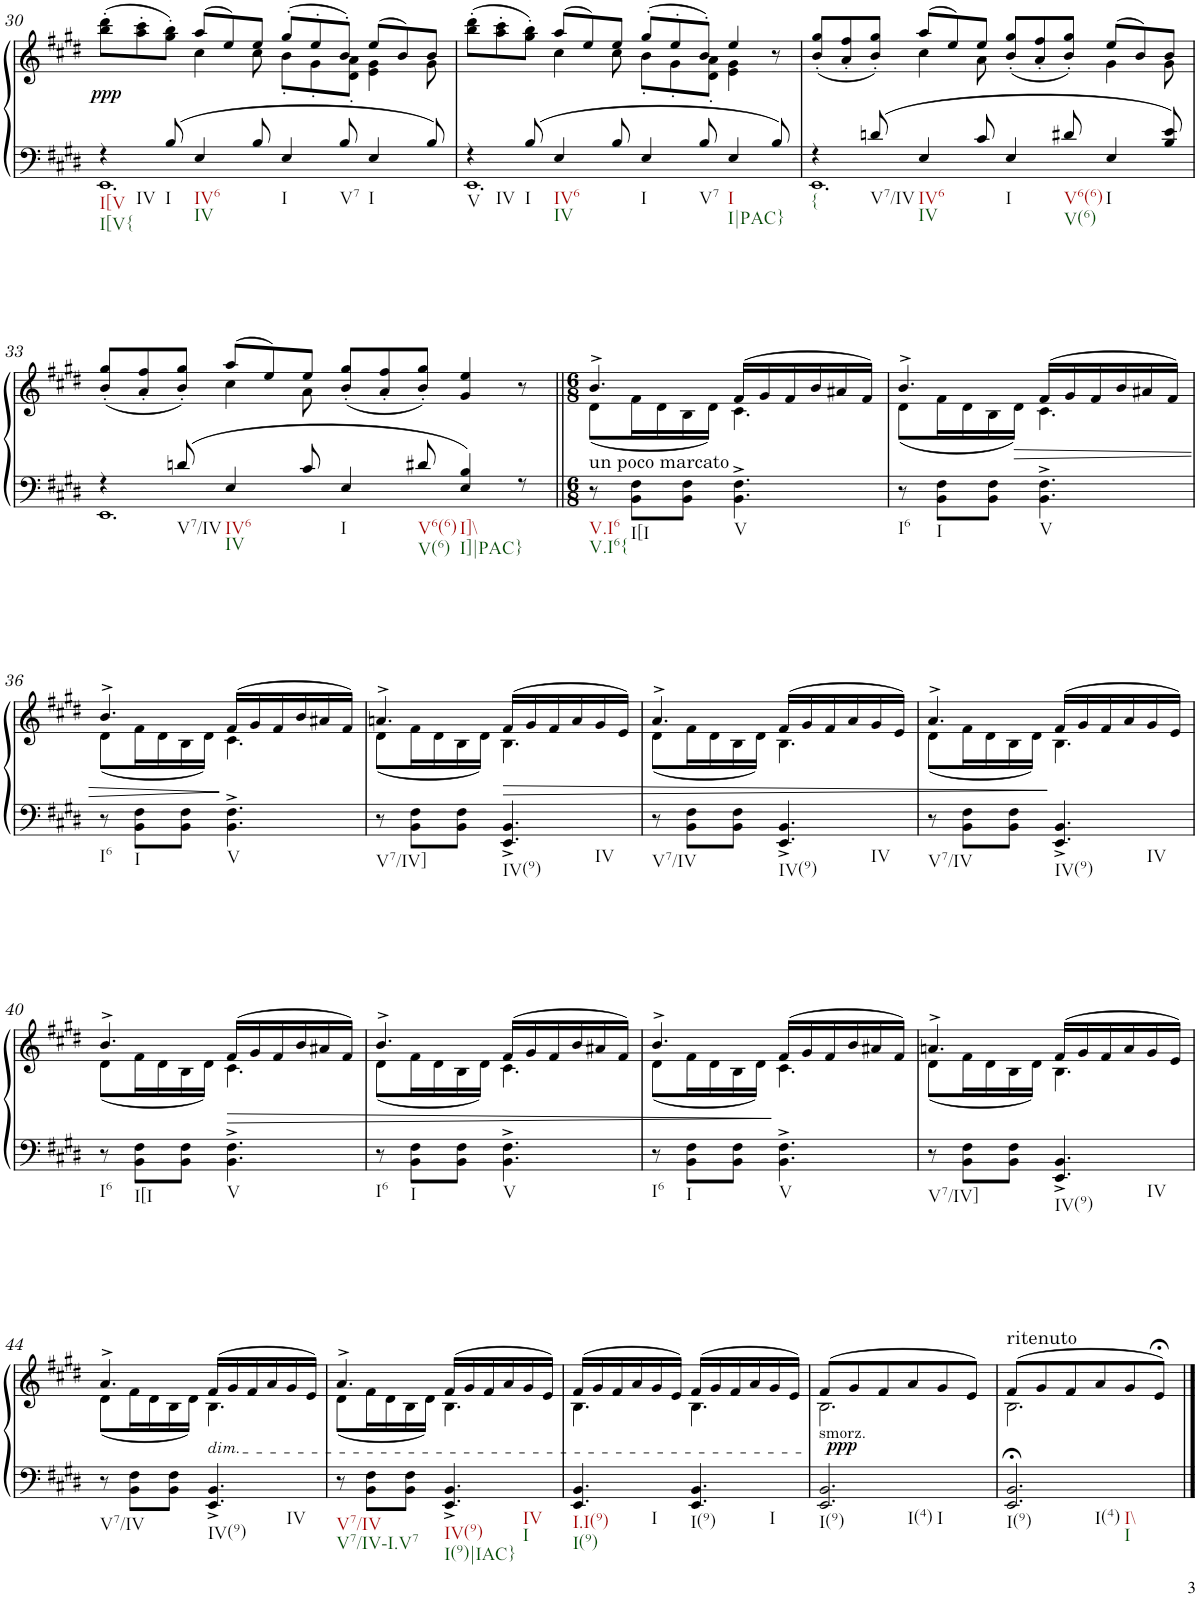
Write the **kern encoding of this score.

**kern	**kern	**dynam
*part1	*part1	*part1
*staff2	*staff1	*staff1/2
*I"Piano	*	*
*I'Pno.	*	*
!!LO:PB:g=z
*clefF4	*clefG2	*
*k[f#c#g#d#]	*k[f#c#g#d#]	*
*M12/8	*M12/8	*
=30	=30	=30
*^	*^	*
!LO:TX:b:t=I[V	!	!	!	!
!LO:TX:b:t=I[V{	!	!	!	!
!LO:TX:b:t=IV	!	!	!	!
!	!	!	!	!LO:DY:b
4r	1.EE	(>8bb\' 8ddd#\'L	4.ryy	ppp
.	.	8aa\' 8ccc#\'	.	.
!LO:TX:b:t=I	!	!	!	!
8B/	.	8gg#\' 8bb\'J)	.	.
!LO:TX:b:t=IV6	!	!	!	!
!LO:TX:b:t=IV	!	!	!	!
4E/	.	(8aa/L	4cc#\	.
.	.	8ee/)	.	.
8B/	.	8ee/J	8cc#\	.
!LO:TX:b:t=I	!	!	!	!
4E/	.	(8gg#'/L	8b'\L	.
.	.	8ee'/	8g#'\	.
!LO:TX:b:t=V7	!	!	!	!
8B/	.	8b'/J)	8d#\' 8a\'J	.
!LO:TX:b:t=I	!	!	!	!
4E/	.	(8ee/L	4e\ 4g#\	.
.	.	8b/)	.	.
8B/	.	8b/J	8g#\	.
=31	=31	=31	=31	=31
!LO:TX:b:t=V	!	!	!	!
!LO:TX:b:t=IV	!	!	!	!
4r	1.EE	(>8bb\' 8ddd#\'L	4.ryy	.
.	.	8aa\' 8ccc#\'	.	.
!LO:TX:b:t=I	!	!	!	!
8B/	.	8gg#\' 8bb\'J)	.	.
!LO:TX:b:t=IV6	!	!	!	!
!LO:TX:b:t=IV	!	!	!	!
4E/	.	(8aa/L	4cc#\	.
.	.	8ee/)	.	.
8B/	.	8ee/J	8cc#\	.
!LO:TX:b:t=I	!	!	!	!
4E/	.	(8gg#'/L	8b'\L	.
.	.	8ee'/	8g#'\	.
!LO:TX:b:t=V7	!	!	!	!
8B/	.	8b'/J)	8d#\' 8a\'J	.
!LO:TX:b:t=I	!	!	!	!
!LO:TX:b:t=I|PAC}	!	!	!	!
4E/	.	4ee/	4e\ 4g#\	.
8B/	.	8r	8ryy	.
=32	=32	=32	=32	=32
!LO:TX:b:t=V7/IV	!	!	!	!
4r	1.EE	(8b/' 8gg#/'L	4.ryy	.
.	.	8a/' 8ff#/'	.	.
!LO:TX:b:t=IV6	!	!	!	!
8dn/	.	8b/' 8gg#/'J)	.	.
!LO:TX:b:t=IV	!	!	!	!
!LO:TX:b:t=I	!	!	!	!
4E/	.	(8aa/L	4cc#\	.
.	.	8ee/)	.	.
8c#/	.	8ee/J	8a\	.
!LO:TX:b:t=V6(6)	!	!	!	!
4E/	.	(8b/' 8gg#/'L	4.ryy	.
.	.	8a/' 8ff#/'	.	.
!LO:TX:b:t=V(6)	!	!	!	!
!LO:TX:b:t=I	!	!	!	!
8d#X/	.	8b/' 8gg#/'J)	.	.
!LO:TX:b:t={	!	!	!	!
4E/	.	(8ee/L	4g#\	.
.	.	8b/)	.	.
8B/ 8e/	.	8b/J	8g#\	.
!!LO:LB:g=z	!!
=33	=33	=33	=33	=33
4r	1.EE	(8b/' 8gg#/'L	4.ryy	.
.	.	8a/' 8ff#/'	.	.
!LO:TX:b:t=V7/IV	!	!	!	!
8dn/	.	8b/' 8gg#/'J)	.	.
!LO:TX:b:t=IV6	!	!	!	!
!LO:TX:b:t=IV	!	!	!	!
4E/	.	(8aa/L	4cc#\	.
.	.	8ee/)	.	.
8c#/	.	8ee/J	8a\	.
!LO:TX:b:t=I	!	!	!	!
4E/	.	(8b/' 8gg#/'L	4.ryy	.
.	.	8a/' 8ff#/'	.	.
!LO:TX:b:t=V6(6)	!	!	!	!
!LO:TX:b:t=V(6)	!	!	!	!
8d#X/	.	8b/' 8gg#/'J)	.	.
!LO:TX:b:t=I]\\	!	!	!	!
!LO:TX:b:t=I]|PAC}	!	!	!	!
4E/ 4B/	.	4g#/ 4ee/	4.ryy	.
8r	.	8r	.	.
*v	*v	*	*	*
=34||	=34||	=34||	=34||
*M6/8	*M6/8	*	*
!	!LO:TX:b:t=un poco marcato	!	!
!LO:TX:b:t=V.I6	!	!	!
!LO:TX:b:t=V.I6{	!	!	!
8r	4.b^/	(8d#\L	.
!LO:TX:b:t=I[I	!	!	!
8BB\ 8F#\L	.	16f#\L	.
.	.	16d#\	.
8BB\ 8F#\J	.	16B\	.
.	.	16d#\JJ)	.
!LO:TX:b:t=V	!	!	!
4.BB\^ 4.F#\^	(16f#/LL	4.c#\	.
.	16g#/	.	.
.	16f#/	.	.
.	16b/	.	.
.	16a#X/	.	.
.	16f#/JJ)	.	.
=35	=35	=35	=35
!LO:TX:b:t=I6	!	!	!
8r	4.b^/	(8d#\L	.
!LO:TX:b:t=I	!	!	!
8BB\ 8F#\L	.	16f#\L	.
.	.	16d#\	.
8BB\ 8F#\J	.	16B\	.
!	!	!	!LO:HP:b
.	.	16d#\JJ)	>
!LO:TX:b:t=V	!	!	!
4.BB\^ 4.F#\^	(16f#/LL	4.c#\	.
.	16g#/	.	.
.	16f#/	.	.
.	16b/	.	.
.	16a#X/	.	.
.	16f#/JJ)	.	.
!!LO:LB:g=z	!!
=36	=36	=36	=36
!LO:TX:b:t=I6	!	!	!
8r	4.b^/	(8d#\L	.
!LO:TX:b:t=I	!	!	!
8BB\ 8F#\L	.	16f#\L	.
.	.	16d#\	.
8BB\ 8F#\J	.	16B\	.
.	.	16d#\JJ)	.
!LO:TX:b:t=V	!	!	!
4.BB\^ 4.F#\^	(16f#/LL	4.c#\	]
.	16g#/	.	.
.	16f#/	.	.
.	16b/	.	.
.	16a#X/	.	.
.	16f#/JJ)	.	.
=37	=37	=37	=37
!LO:TX:b:t=V7/IV]	!	!	!
8r	4.an^/	(8d#\L	.
8BB\ 8F#\L	.	16f#\L	.
.	.	16d#\	.
8BB\ 8F#\J	.	16B\	.
.	.	16d#\JJ)	.
!LO:TX:b:t=IV(9)	!	!	!
!LO:TX:b:t=IV	!	!	!
!	!	!	!LO:HP:b
4.EE/^ 4.BB/^	(16f#/LL	4.B\	>
.	16g#/	.	.
.	16f#/	.	.
.	16a/	.	.
.	16g#/	.	.
.	16e/JJ)	.	.
=38	=38	=38	=38
!LO:TX:b:t=V7/IV	!	!	!
8r	4.a^/	(8d#\L	.
8BB\ 8F#\L	.	16f#\L	.
.	.	16d#\	.
8BB\ 8F#\J	.	16B\	.
.	.	16d#\JJ)	.
!LO:TX:b:t=IV(9)	!	!	!
!LO:TX:b:t=IV	!	!	!
4.EE/^ 4.BB/^	(16f#/LL	4.B\	.
.	16g#/	.	.
.	16f#/	.	.
.	16a/	.	.
.	16g#/	.	.
.	16e/JJ)	.	.
=39	=39	=39	=39
!LO:TX:b:t=V7/IV	!	!	!
8r	4.a^/	(8d#\L	.
8BB\ 8F#\L	.	16f#\L	.
.	.	16d#\	.
8BB\ 8F#\J	.	16B\	.
.	.	16d#\JJ)	.
!LO:TX:b:t=IV(9)	!	!	!
!LO:TX:b:t=IV	!	!	!
4.EE/^ 4.BB/^	(16f#/LL	4.B\	]
.	16g#/	.	.
.	16f#/	.	.
.	16a/	.	.
.	16g#/	.	.
.	16e/JJ)	.	.
!!LO:LB:g=z	!!
=40	=40	=40	=40
!LO:TX:b:t=I6	!	!	!
8r	4.b^/	(8d#\L	.
!LO:TX:b:t=I[I	!	!	!
8BB\ 8F#\L	.	16f#\L	.
.	.	16d#\	.
8BB\ 8F#\J	.	16B\	.
.	.	16d#\JJ)	.
!LO:TX:b:t=V	!	!	!
!	!	!	!LO:HP:b
4.BB\^ 4.F#\^	(16f#/LL	4.c#\	>
.	16g#/	.	.
.	16f#/	.	.
.	16b/	.	.
.	16a#X/	.	.
.	16f#/JJ)	.	.
=41	=41	=41	=41
!LO:TX:b:t=I6	!	!	!
8r	4.b^/	(8d#\L	.
!LO:TX:b:t=I	!	!	!
8BB\ 8F#\L	.	16f#\L	.
.	.	16d#\	.
8BB\ 8F#\J	.	16B\	.
.	.	16d#\JJ)	.
!LO:TX:b:t=V	!	!	!
4.BB\^ 4.F#\^	(16f#/LL	4.c#\	.
.	16g#/	.	.
.	16f#/	.	.
.	16b/	.	.
.	16a#X/	.	.
.	16f#/JJ)	.	.
=42	=42	=42	=42
!LO:TX:b:t=I6	!	!	!
8r	4.b^/	(8d#\L	.
!LO:TX:b:t=I	!	!	!
8BB\ 8F#\L	.	16f#\L	.
.	.	16d#\	.
8BB\ 8F#\J	.	16B\	.
.	.	16d#\JJ)	.
!LO:TX:b:t=V	!	!	!
4.BB\^ 4.F#\^	(16f#/LL	4.c#\	]
.	16g#/	.	.
.	16f#/	.	.
.	16b/	.	.
.	16a#X/	.	.
.	16f#/JJ)	.	.
=43	=43	=43	=43
!LO:TX:b:t=V7/IV]	!	!	!
8r	4.an^/	(8d#\L	.
8BB\ 8F#\L	.	16f#\L	.
.	.	16d#\	.
8BB\ 8F#\J	.	16B\	.
.	.	16d#\JJ)	.
!LO:TX:b:t=IV(9)	!	!	!
!LO:TX:b:t=IV	!	!	!
4.EE/^ 4.BB/^	(16f#/LL	4.B\	.
.	16g#/	.	.
.	16f#/	.	.
.	16a/	.	.
.	16g#/	.	.
.	16e/JJ)	.	.
!!LO:LB:g=z	!!
=44	=44	=44	=44
!LO:TX:b:t=V7/IV	!	!	!
8r	4.a^/	(8d#\L	.
8BB\ 8F#\L	.	16f#\L	.
.	.	16d#\	.
8BB\ 8F#\J	.	16B\	.
.	.	16d#\JJ)	.
!	!LO:TX:b:i:t=dim.	!	!
!LO:TX:b:t=IV(9)	!	!	!
!LO:TX:b:t=IV	!	!	!
4.EE/^ 4.BB/^	(16f#/LL	4.B\	.
.	16g#/	.	.
.	16f#/	.	.
.	16a/	.	.
.	16g#/	.	.
.	16e/JJ)	.	.
=45	=45	=45	=45
!LO:TX:b:t=V7/IV	!	!	!
!LO:TX:b:t=V7/IV-I.V7	!	!	!
8r	4.a^/	(8d#\L	.
8BB\ 8F#\L	.	16f#\L	.
.	.	16d#\	.
8BB\ 8F#\J	.	16B\	.
.	.	16d#\JJ)	.
!LO:TX:b:t=IV(9)	!	!	!
!LO:TX:b:t=I(9)|IAC}	!	!	!
!LO:TX:b:t=IV	!	!	!
!LO:TX:b:t=I	!	!	!
4.EE/^ 4.BB/^	(16f#/LL	4.B\	.
.	16g#/	.	.
.	16f#/	.	.
.	16a/	.	.
.	16g#/	.	.
.	16e/JJ)	.	.
=46	=46	=46	=46
!LO:TX:b:t=I.I(9)	!	!	!
!LO:TX:b:t=I(9)	!	!	!
!LO:TX:b:t=I	!	!	!
4.EE/ 4.BB/	(16f#/LL	4.B\	.
.	16g#/	.	.
.	16f#/	.	.
.	16a/	.	.
.	16g#/	.	.
.	16e/JJ)	.	.
!LO:TX:b:t=I(9)	!	!	!
!LO:TX:b:t=I	!	!	!
4.EE/ 4.BB/	(16f#/LL	4.B\	.
.	16g#/	.	.
.	16f#/	.	.
.	16a/	.	.
.	16g#/	.	.
.	16e/JJ)	.	.
=47	=47	=47	=47
!	!LO:TX:b:t=smorz.	!	!
!LO:TX:b:t=I(9)	!	!	!
!LO:TX:b:t=I(4)	!	!	!
!LO:TX:b:t=I	!	!	!
!	!	!	!LO:DY:a=2
2.EE/ 2.BB/	(8f#/L	2.B\	ppp
.	8g#/	.	.
.	8f#/	.	.
.	8a/	.	.
.	8g#/	.	.
.	8e/J)	.	.
=48	=48	=48	=48
!	!LO:TX:a:t=ritenuto	!	!
!LO:TX:b:t=I(9)	!	!	!
!LO:TX:b:t=I(4)	!	!	!
!LO:TX:b:t=I\\	!	!	!
!LO:TX:b:t=I	!	!	!
2.EE/;< 2.BB/;<	(8f#/L	2.B\	.
.	8g#/	.	.
.	8f#/	.	.
.	8a/	.	.
.	8g#/	.	.
.	8e;</J)	.	.
*	*v	*v	*
==	==	==
*-	*-	*-
